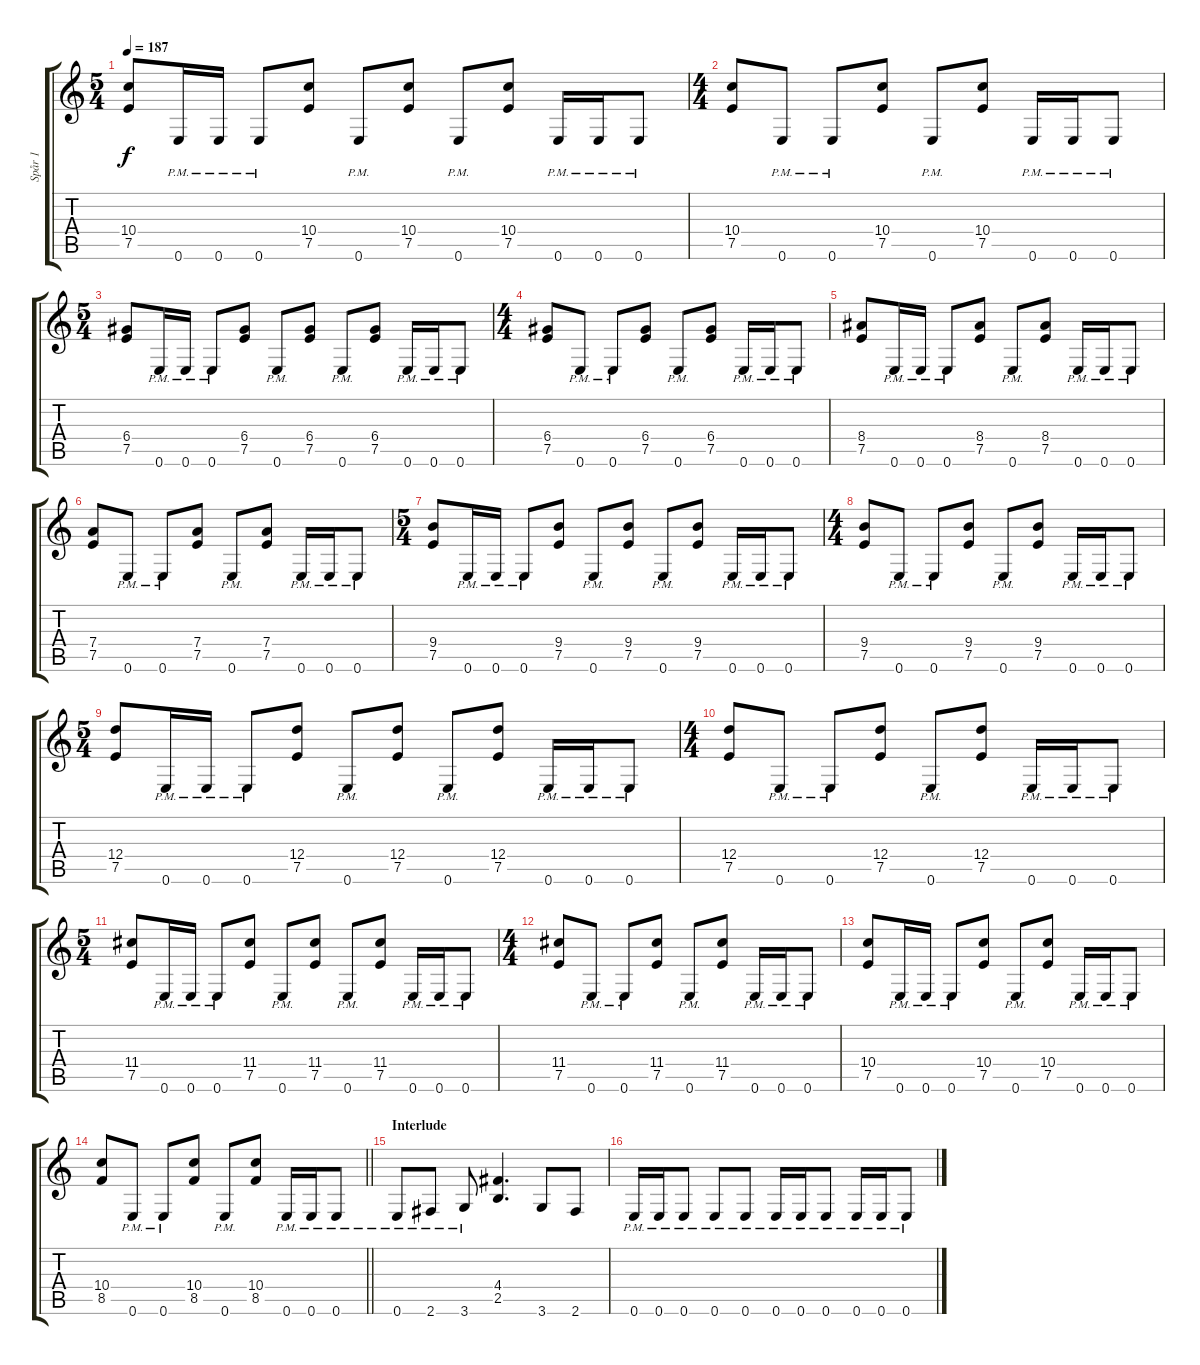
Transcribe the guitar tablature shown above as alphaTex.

\track ("Spår 1" "Spår 1") {instrument acousticguitarsteel}
\staff {score tabs}
\tuning (E4 B3 G3 D3 A2 E2) {hide}
\ts (5 4)
\tempo 187
\clef g2
\ks c
(10.4 7.5).8{dy f} 0.6{pm}.16 0.6{pm}.16 0.6{pm}.8 (10.4 7.5).8 0.6{pm}.8 (10.4 7.5).8 0.6{pm}.8 (10.4 7.5).8 0.6{pm}.16 0.6{pm}.16 0.6{pm}.8 |
\ts (4 4)
(10.4 7.5).8 0.6{pm}.8 0.6{pm}.8 (10.4 7.5).8 0.6{pm}.8 (10.4 7.5).8 0.6{pm}.16 0.6{pm}.16 0.6{pm}.8 |
\ts (5 4)
(6.4 7.5).8 0.6{pm}.16 0.6{pm}.16 0.6{pm}.8 (6.4 7.5).8 0.6{pm}.8 (6.4 7.5).8 0.6{pm}.8 (6.4 7.5).8 0.6{pm}.16 0.6{pm}.16 0.6{pm}.8 |
\ts (4 4)
(6.4 7.5).8 0.6{pm}.8 0.6{pm}.8 (6.4 7.5).8 0.6{pm}.8 (6.4 7.5).8 0.6{pm}.16 0.6{pm}.16 0.6{pm}.8 |
(8.4 7.5).8 0.6{pm}.16 0.6{pm}.16 0.6{pm}.8 (8.4 7.5).8 0.6{pm}.8 (8.4 7.5).8 0.6{pm}.16 0.6{pm}.16 0.6{pm}.8 |
(7.4 7.5).8 0.6{pm}.8 0.6{pm}.8 (7.4 7.5).8 0.6{pm}.8 (7.4 7.5).8 0.6{pm}.16 0.6{pm}.16 0.6{pm}.8 |
\ts (5 4)
(9.4 7.5).8 0.6{pm}.16 0.6{pm}.16 0.6{pm}.8 (9.4 7.5).8 0.6{pm}.8 (9.4 7.5).8 0.6{pm}.8 (9.4 7.5).8 0.6{pm}.16 0.6{pm}.16 0.6{pm}.8 |
\ts (4 4)
(9.4 7.5).8 0.6{pm}.8 0.6{pm}.8 (9.4 7.5).8 0.6{pm}.8 (9.4 7.5).8 0.6{pm}.16 0.6{pm}.16 0.6{pm}.8 |
\ts (5 4)
(12.4 7.5).8 0.6{pm}.16 0.6{pm}.16 0.6{pm}.8 (12.4 7.5).8 0.6{pm}.8 (12.4 7.5).8 0.6{pm}.8 (12.4 7.5).8 0.6{pm}.16 0.6{pm}.16 0.6{pm}.8 |
\ts (4 4)
(12.4 7.5).8 0.6{pm}.8 0.6{pm}.8 (12.4 7.5).8 0.6{pm}.8 (12.4 7.5).8 0.6{pm}.16 0.6{pm}.16 0.6{pm}.8 |
\ts (5 4)
(11.4 7.5).8 0.6{pm}.16 0.6{pm}.16 0.6{pm}.8 (11.4 7.5).8 0.6{pm}.8 (11.4 7.5).8 0.6{pm}.8 (11.4 7.5).8 0.6{pm}.16 0.6{pm}.16 0.6{pm}.8 |
\ts (4 4)
(11.4 7.5).8 0.6{pm}.8 0.6{pm}.8 (11.4 7.5).8 0.6{pm}.8 (11.4 7.5).8 0.6{pm}.16 0.6{pm}.16 0.6{pm}.8 |
(10.4 7.5).8 0.6{pm}.16 0.6{pm}.16 0.6{pm}.8 (10.4 7.5).8 0.6{pm}.8 (10.4 7.5).8 0.6{pm}.16 0.6{pm}.16 0.6{pm}.8 |
\barLineRight lightlight
(10.4 8.5).8 0.6{pm}.8 0.6{pm}.8 (10.4 8.5).8 0.6{pm}.8 (10.4 8.5).8 0.6{pm}.16 0.6{pm}.16 0.6{pm}.8 |
\section ("" "Interlude")
0.6{pm}.8 2.6{pm}.8 3.6{pm}.8 (4.4 2.5).4{d} 3.6.8 2.6.8 |
0.6{pm}.16 0.6{pm}.16 0.6{pm}.8 0.6{pm}.8 0.6{pm}.8 0.6{pm}.16 0.6{pm}.16 0.6{pm}.8 0.6{pm}.16 0.6{pm}.16 0.6{pm}.8
